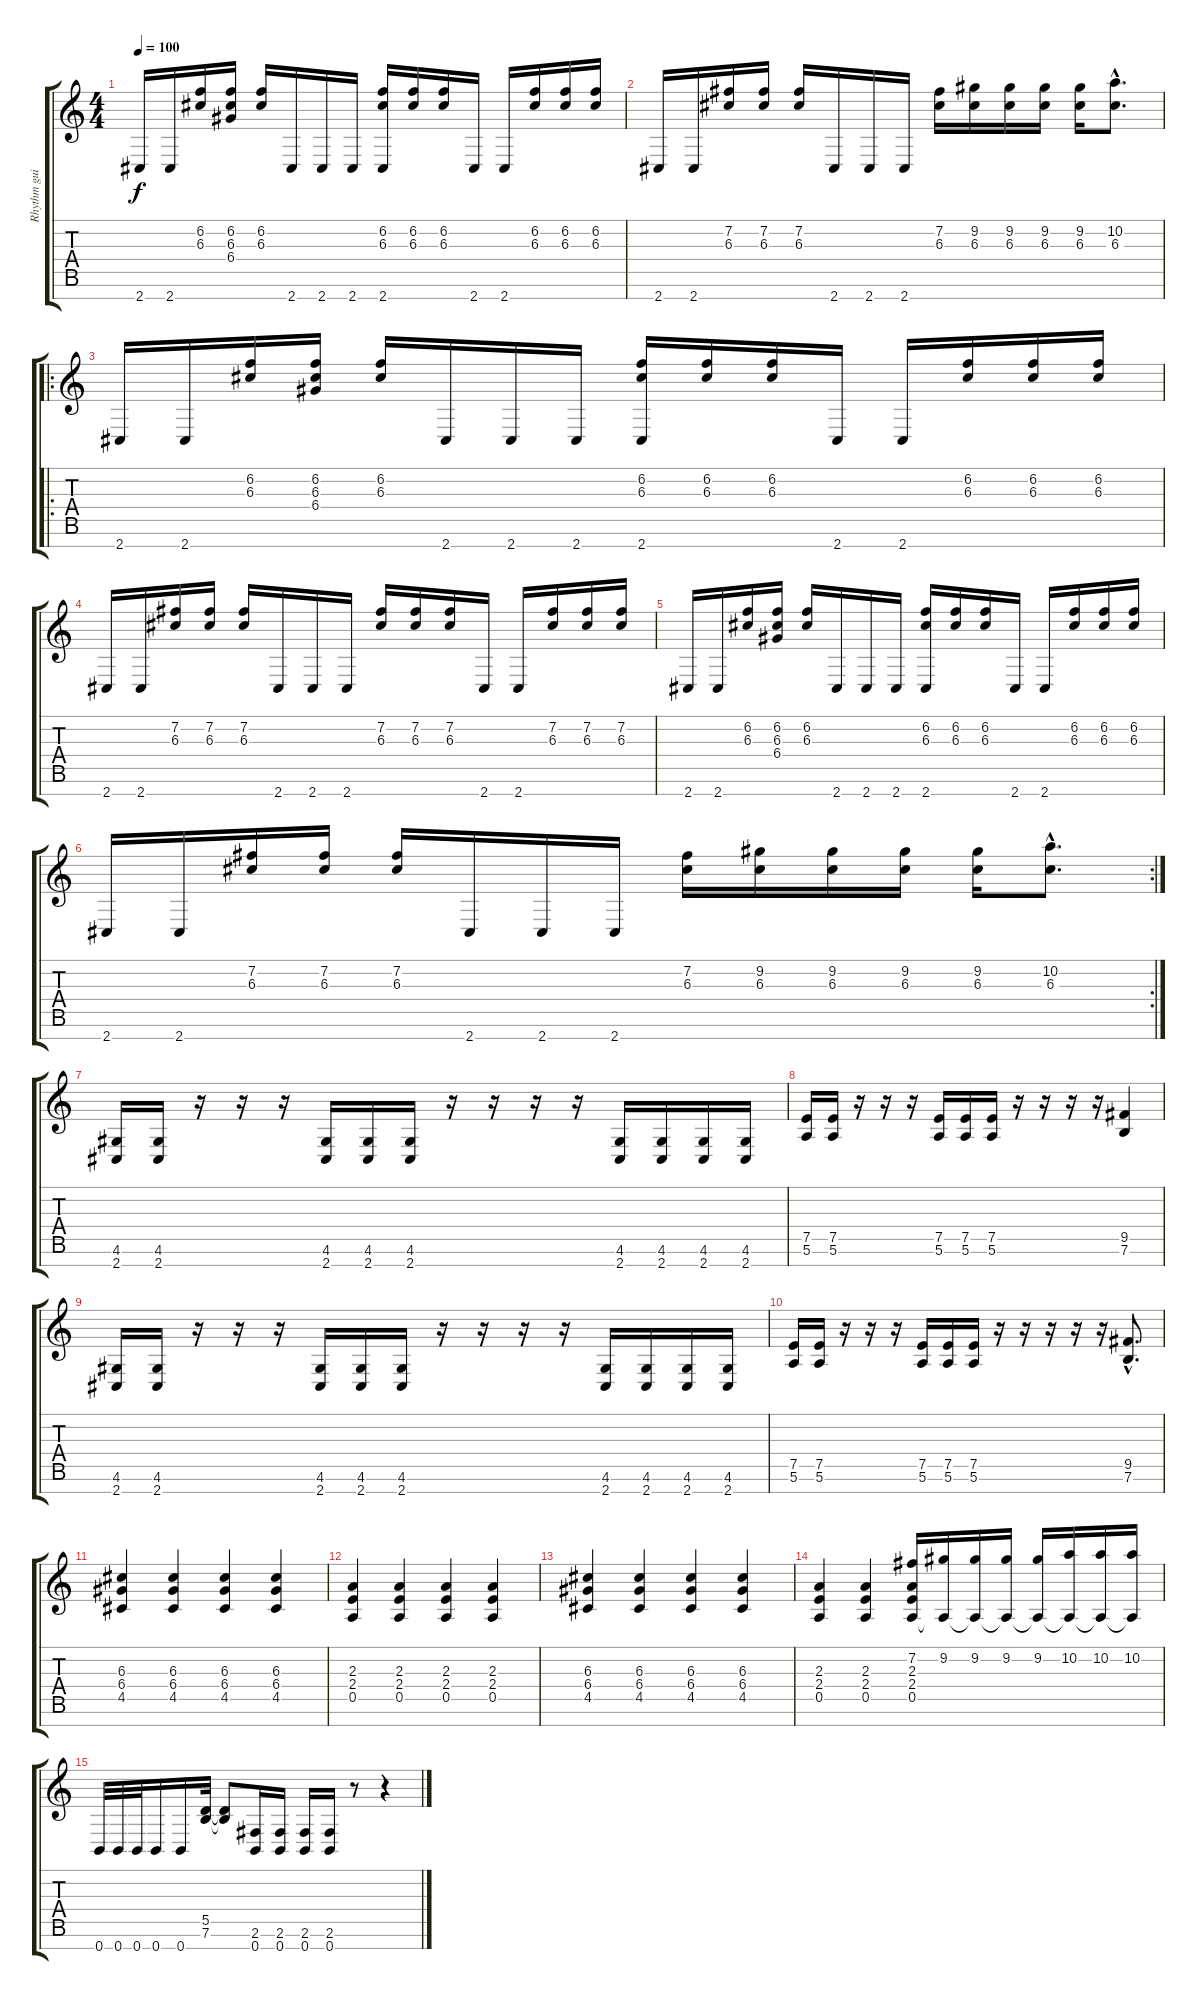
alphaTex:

\track ("Rhythm guitar" "Rhythm gui") {instrument distortionguitar}
\staff {score tabs}
\tuning (E4 B3 G3 D3 A2 E2 B1) {hide}
\ts (4 4)
\tempo 100
\clef g2
\ks c
2.7.16{dy f} 2.7.16 (6.2 6.3).16 (6.2 6.3 6.4).16 (6.2 6.3).16 2.7.16 2.7.16 2.7.16 (6.2 6.3 2.7).16 (6.2 6.3).16 (6.2 6.3).16 2.7.16 2.7.16 (6.2 6.3).16 (6.2 6.3).16 (6.2 6.3).16 |
2.7.16 2.7.16 (7.2 6.3).16 (7.2 6.3).16 (7.2 6.3).16 2.7.16 2.7.16 2.7.16 (7.2 6.3).16 (9.2 6.3).16 (9.2 6.3).16 (9.2 6.3).16 (9.2 6.3).16 (10.2{hac} 6.3{hac}).8{d} |
\ro
2.7.16 2.7.16 (6.2 6.3).16 (6.2 6.3 6.4).16 (6.2 6.3).16 2.7.16 2.7.16 2.7.16 (6.2 6.3 2.7).16 (6.2 6.3).16 (6.2 6.3).16 2.7.16 2.7.16 (6.2 6.3).16 (6.2 6.3).16 (6.2 6.3).16 |
2.7.16 2.7.16 (7.2 6.3).16 (7.2 6.3).16 (7.2 6.3).16 2.7.16 2.7.16 2.7.16 (7.2 6.3).16 (7.2 6.3).16 (7.2 6.3).16 2.7.16 2.7.16 (7.2 6.3).16 (7.2 6.3).16 (7.2 6.3).16 |
2.7.16 2.7.16 (6.2 6.3).16 (6.2 6.3 6.4).16 (6.2 6.3).16 2.7.16 2.7.16 2.7.16 (6.2 6.3 2.7).16 (6.2 6.3).16 (6.2 6.3).16 2.7.16 2.7.16 (6.2 6.3).16 (6.2 6.3).16 (6.2 6.3).16 |
\rc 2
2.7.16 2.7.16 (7.2 6.3).16 (7.2 6.3).16 (7.2 6.3).16 2.7.16 2.7.16 2.7.16 (7.2 6.3).16 (9.2 6.3).16 (9.2 6.3).16 (9.2 6.3).16 (9.2 6.3).16 (10.2{hac} 6.3{hac}).8{d} |
(4.6 2.7).16 (4.6 2.7).16 r.16 r.16 r.16 (4.6 2.7).16 (4.6 2.7).16 (4.6 2.7).16 r.16 r.16 r.16 r.16 (4.6 2.7).16 (4.6 2.7).16 (4.6 2.7).16 (4.6 2.7).16 |
(7.5 5.6).16 (7.5 5.6).16 r.16 r.16 r.16 (7.5 5.6).16 (7.5 5.6).16 (7.5 5.6).16 r.16 r.16 r.16 r.16 (9.5 7.6).4 |
(4.6 2.7).16 (4.6 2.7).16 r.16 r.16 r.16 (4.6 2.7).16 (4.6 2.7).16 (4.6 2.7).16 r.16 r.16 r.16 r.16 (4.6 2.7).16 (4.6 2.7).16 (4.6 2.7).16 (4.6 2.7).16 |
(7.5 5.6).16 (7.5 5.6).16 r.16 r.16 r.16 (7.5 5.6).16 (7.5 5.6).16 (7.5 5.6).16 r.16 r.16 r.16 r.16 r.16 (9.5{hac} 7.6{hac}).8{d} |
(6.3 6.4 4.5).4{volume 10} (6.3 6.4 4.5).4 (6.3 6.4 4.5).4 (6.3 6.4 4.5).4 |
(2.3 2.4 0.5).4 (2.3 2.4 0.5).4 (2.3 2.4 0.5).4 (2.3 2.4 0.5).4 |
(6.3 6.4 4.5).4 (6.3 6.4 4.5).4 (6.3 6.4 4.5).4 (6.3 6.4 4.5).4 |
(2.3 2.4 0.5).4 (2.3 2.4 0.5).4 (7.2 2.3 2.4 0.5).16 (9.2 0.5{t}).16 (9.2 0.5{t}).16 (9.2 0.5{t}).16 (9.2 0.5{t}).16 (10.2 0.5{t}).16 (10.2 0.5{t}).16 (10.2 0.5{t}).16 |
0.7.32 0.7.32 0.7.32 0.7.16 0.7.16 (5.5 7.6).32 (5.5{t} 7.6{t}).8 (2.6 0.7).16 (2.6 0.7).16 (2.6 0.7).16 (2.6 0.7).16 r.8 r.4
